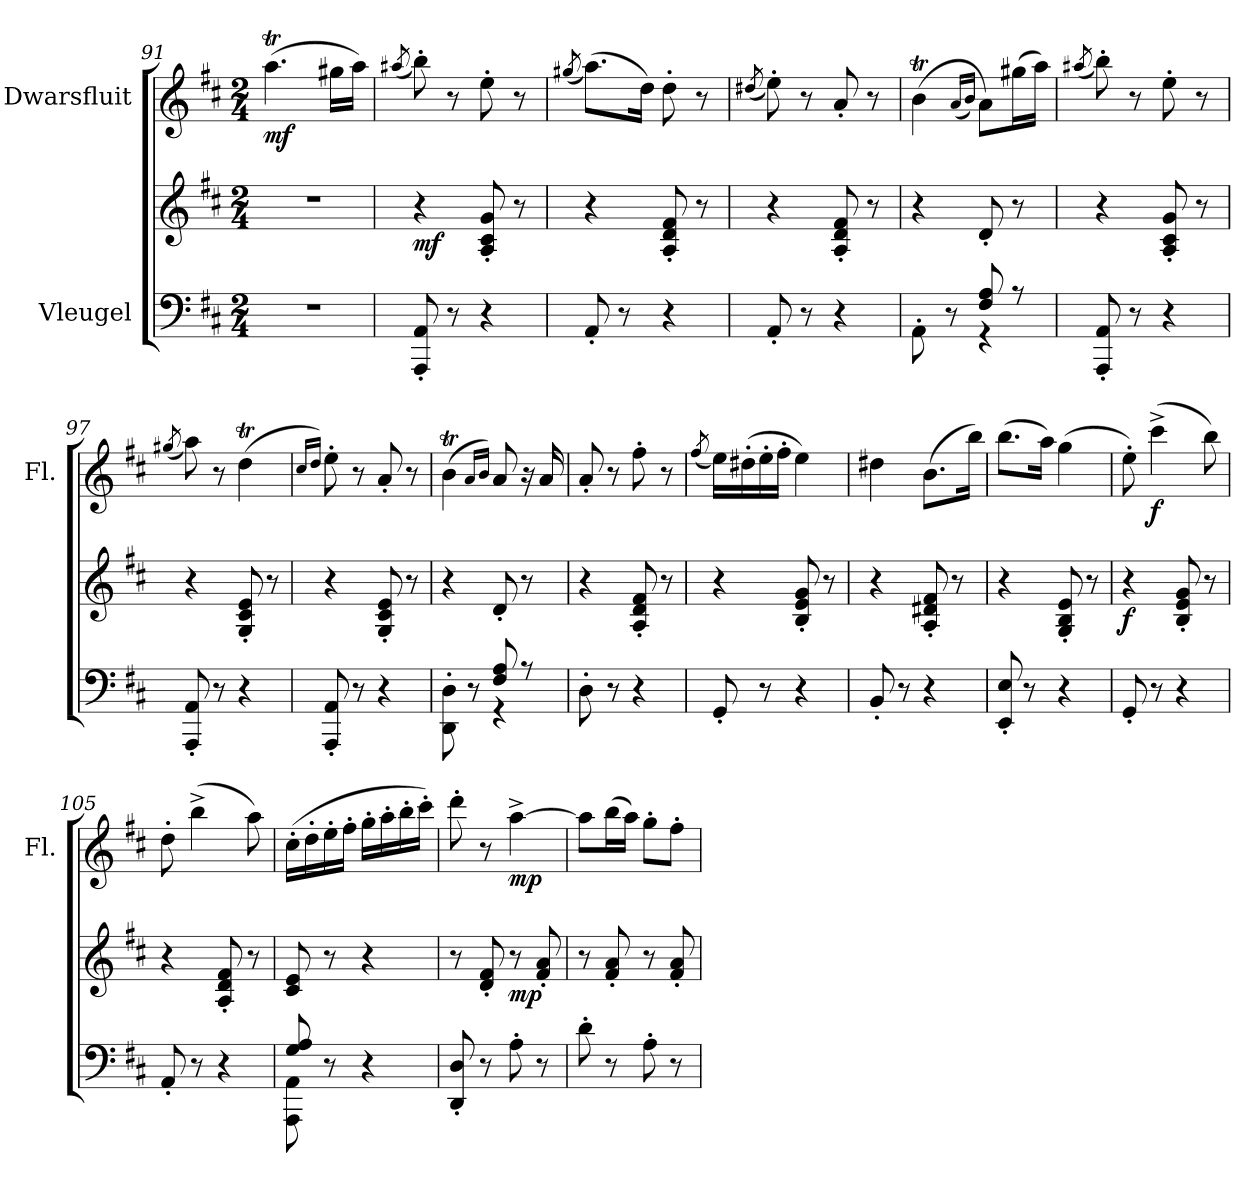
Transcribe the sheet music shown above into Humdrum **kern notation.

**kern	**kern	**dynam	**kern	**dynam
*part2	*part2	*part2	*part1	*part1
*staff3	*staff2	*staff2/3	*staff1	*staff1
*I"Vleugel	*	*	*I"Dwarsfluit	*
*	*	*	*I'Fl.	*
*clefF4	*clefG2	*	*clefG2	*
*k[f#c#]	*k[f#c#]	*	*k[f#c#]	*
*M2/4	*M2/4	*	*M2/4	*
=91	=91	=91	=91	=91
!	!	!	!	!LO:DY:b
2r	2r	.	(4.aaT\	mf
.	.	.	16gg#X\LL	.
.	.	.	16aa\JJ)	.
!!LO:LB:g=z
=92	=92	=92	=92	=92
.	.	.	(8qaa#X/	.
!	!	!LO:DY:b	!	!
8AAA/' 8AA/'	4r	mf	8bb'\)	.
8r	.	.	8r	.
4r	8A/' 8c#/' 8g/'	.	8ee'\	.
.	8r	.	8r	.
=93	=93	=93	=93	=93
.	.	.	(8qgg#X/	.
8AA'/	4r	.	(8.aa\L)	.
8r	.	.	.	.
.	.	.	16dd\Jk)	.
4r	8A/' 8d/' 8f#/'	.	8dd'\	.
.	8r	.	8r	.
=94	=94	=94	=94	=94
.	.	.	(8qdd#X/	.
8AA'/	4r	.	8ee'\)	.
8r	.	.	8r	.
4r	8A/' 8d/' 8f#/'	.	8a'/	.
.	8r	.	8r	.
=95	=95	=95	=95	=95
*^	*	*	*	*
4ryy	8AA'\	4r	.	(4bT\	.
.	8r	.	.	.	.
.	.	.	.	(16qa/LL	.
.	.	.	.	16qb/JJ)	.
8F#/ 8A/	4r	8d'/	.	8a\L)	.
8r	.	8r	.	(16gg#X\L	.
.	.	.	.	16aa\JJ)	.
*v	*v	*	*	*	*
=96	=96	=96	=96	=96
.	.	.	(8qaa#X/	.
8AAA/' 8AA/'	4r	.	8bb'\)	.
8r	.	.	8r	.
4r	8A/' 8c#/' 8g/'	.	8ee'\	.
.	8r	.	8r	.
!!LO:LB:g=z
=97	=97	=97	=97	=97
.	.	.	(8qgg#X/	.
8AAA/' 8AA/'	4r	.	8aa\)	.
8r	.	.	8r	.
4r	8G/' 8c#/' 8e/'	.	(4ddT\	.
.	8r	.	.	.
=98	=98	=98	=98	=98
.	.	.	16qcc#/LL	.
.	.	.	16qdd/JJ)	.
8AAA/' 8AA/'	4r	.	8ee'\	.
8r	.	.	8r	.
4r	8G/' 8c#/' 8e/'	.	8a'/	.
.	8r	.	8r	.
=99	=99	=99	=99	=99
*^	*	*	*	*
4ryy	8DD\' 8D\'	4r	.	(4bT\	.
.	8r	.	.	.	.
.	.	.	.	16qa/LL	.
.	.	.	.	16qb/JJ)	.
8F#/ 8A/	4r	8d'/	.	8a/	.
8r	.	8r	.	16r	.
.	.	.	.	16a/	.
*v	*v	*	*	*	*
=100	=100	=100	=100	=100
8D'\	4r	.	8a'/	.
8r	.	.	8r	.
4r	8A/' 8d/' 8f#/'	.	8ff#'\	.
.	8r	.	8r	.
=101	=101	=101	=101	=101
.	.	.	(8qff#/	.
8GG'/	4r	.	16ee\LL)	.
.	.	.	(16dd#X'\	.
8r	.	.	16ee'\	.
.	.	.	16ff#'\JJ	.
4r	8B/' 8e/' 8g/'	.	4ee\)	.
.	8r	.	.	.
=102	=102	=102	=102	=102
8BB'/	4r	.	4dd#X\	.
8r	.	.	.	.
4r	8A/' 8d#X/' 8f#/'	.	(8.b\L	.
.	8r	.	.	.
.	.	.	16bb\Jk)	.
!!LO:LB:g=z
=103	=103	=103	=103	=103
8EE/' 8E/'	4r	.	(8.bb\L	.
8r	.	.	.	.
.	.	.	16aa\Jk)	.
4r	8G/' 8B/' 8e/'	.	(4gg\	.
.	8r	.	.	.
=104	=104	=104	=104	=104
!	!	!LO:DY:b	!	!
8GG'/	4r	f	8ee'\)	.
!	!	!	!	!LO:DY:b
8r	.	.	(4ccc#^\	f
4r	8B/' 8e/' 8g/'	.	.	.
.	8r	.	8bb\)	.
=105	=105	=105	=105	=105
8AA'/	4r	.	8dd'\	.
8r	.	.	(4bb^\	.
4r	8A/' 8d/' 8f#/'	.	.	.
.	8r	.	8aa\)	.
=106	=106	=106	=106	=106
*^	*	*	*	*
8G/ 8A/	8AAA\ 8AA\	8c#/ 8e/	.	(16cc#'\LL	.
.	.	.	.	16dd'\	.
8r	8ryy	8r	.	16ee'\	.
.	.	.	.	16ff#'\JJ	.
4r	4ryy	4r	.	16gg'\LL	.
.	.	.	.	16aa'\	.
.	.	.	.	16bb'\	.
.	.	.	.	16ccc#'\JJ)	.
*v	*v	*	*	*	*
=107	=107	=107	=107	=107
8DD/' 8D/'	8r	.	8ddd'\	.
8r	8d/' 8f#/'	.	8r	.
!	!	!LO:DY:b	!	!LO:DY:b
8A'\	8r	mp	[4aa^\	mp
8r	8f#/' 8a/'	.	.	.
=108	=108	=108	=108	=108
8d'\	8r	.	8aa\L]	.
8r	8f#/' 8a/'	.	(16bb\L	.
.	.	.	16aa\JJ)	.
8A'\	8r	.	8gg'\L	.
8r	8f#/' 8a/'	.	8ff#'\J	.
=	=	=	=	=
*-	*-	*-	*-	*-
